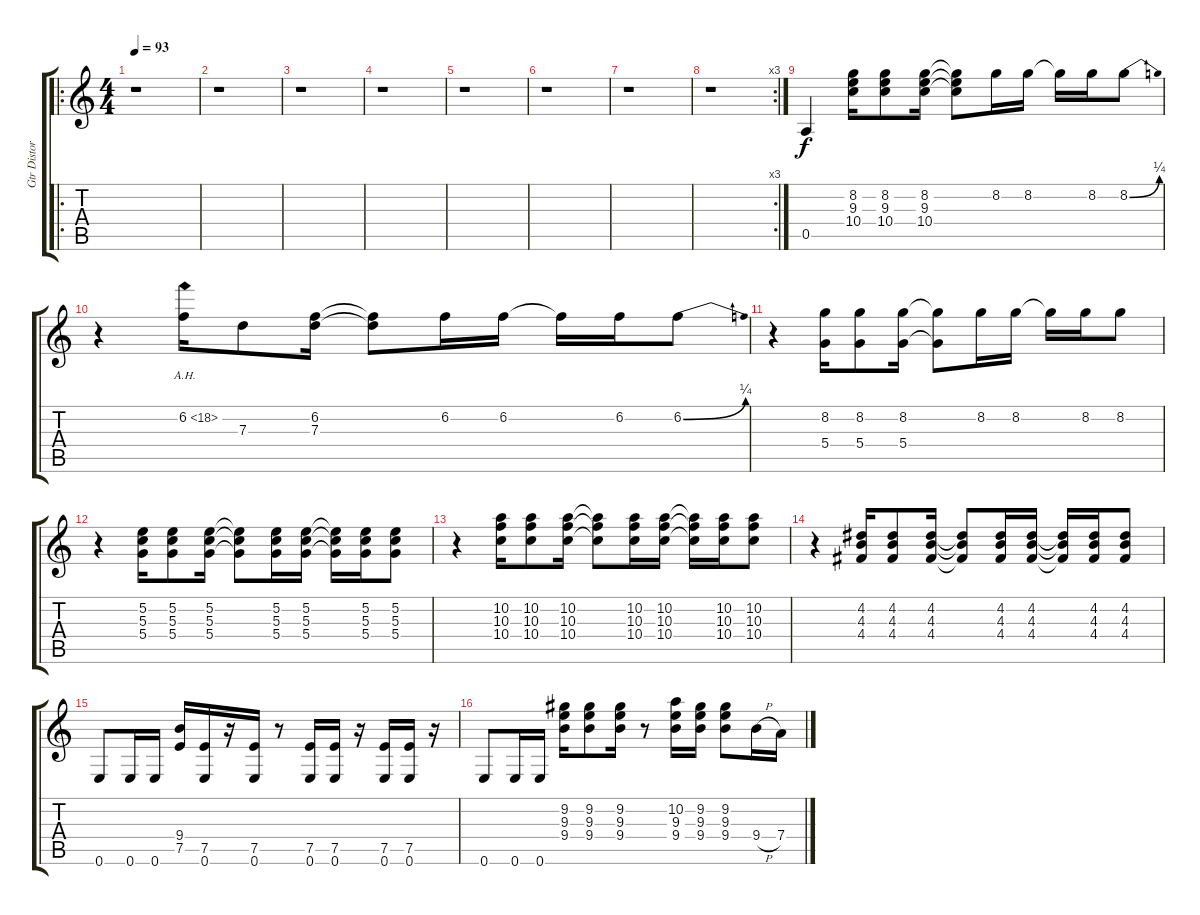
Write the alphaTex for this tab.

\track ("Gtr Distortion" "Gtr Distor") {instrument electricguitarjazz}
\staff {score tabs}
\tuning (E4 B3 G3 D3 A2 E2) {hide}
\ro
\ts (4 4)
\tempo 93
\clef g2
\ks c
r.1{dy f instrument electricguitarjazz} |
r.1 |
r.1 |
r.1 |
r.1 |
r.1 |
r.1 |
\rc 3
r.1 |
0.5.4 (8.2 9.3 10.4).16 (8.2 9.3 10.4).8 (8.2 9.3 10.4).16 (8.2{t} 9.3{t} 10.4{t}).8 8.2.16 8.2.16 8.2{t}.16 8.2.16 8.2{be (bend 0 0 60 1)}.8 |
r.4 6.2{ah 12}.16 7.3.8 (6.2 7.3).16 (6.2{t} 7.3{t}).8 6.2.16 6.2.16 6.2{t}.16 6.2.16 6.2{be (bend 0 0 60 1)}.8 |
r.4 (8.2 5.4).16 (8.2 5.4).8 (8.2 5.4).16 (8.2{t} 5.4{t}).8 8.2.16 8.2.16 8.2{t}.16 8.2.16 8.2.8 |
r.4 (5.2 5.3 5.4).16 (5.2 5.3 5.4).8 (5.2 5.3 5.4).16 (5.2{t} 5.3{t} 5.4{t}).8 (5.2 5.3 5.4).16 (5.2 5.3 5.4).16 (5.2{t} 5.3{t} 5.4{t}).16 (5.2 5.3 5.4).16 (5.2 5.3 5.4).8 |
r.4 (10.2 10.3 10.4).16 (10.2 10.3 10.4).8 (10.2 10.3 10.4).16 (10.2{t} 10.3{t} 10.4{t}).8 (10.2 10.3 10.4).16 (10.2 10.3 10.4).16 (10.2{t} 10.3{t} 10.4{t}).16 (10.2 10.3 10.4).16 (10.2 10.3 10.4).8 |
r.4 (4.2 4.3 4.4).16 (4.2 4.3 4.4).8 (4.2 4.3 4.4).16 (4.2{t} 4.3{t} 4.4{t}).8 (4.2 4.3 4.4).16 (4.2 4.3 4.4).16 (4.2{t} 4.3{t} 4.4{t}).16 (4.2 4.3 4.4).16 (4.2 4.3 4.4).8 |
0.6.8 0.6.16 0.6.16 (9.4 7.5).16 (7.5 0.6).16 r.16 (7.5 0.6).16 r.8 (7.5 0.6).16 (7.5 0.6).16 r.16 (7.5 0.6).16 (7.5 0.6).16 r.16 |
0.6.8 0.6.16 0.6.16 (9.2 9.3 9.4).16 (9.2 9.3 9.4).8 (9.2 9.3 9.4).16 r.8 (10.2 9.3 9.4).16 (9.2 9.3 9.4).16 (9.2 9.3 9.4).8 9.4{h}.16 7.4.16
